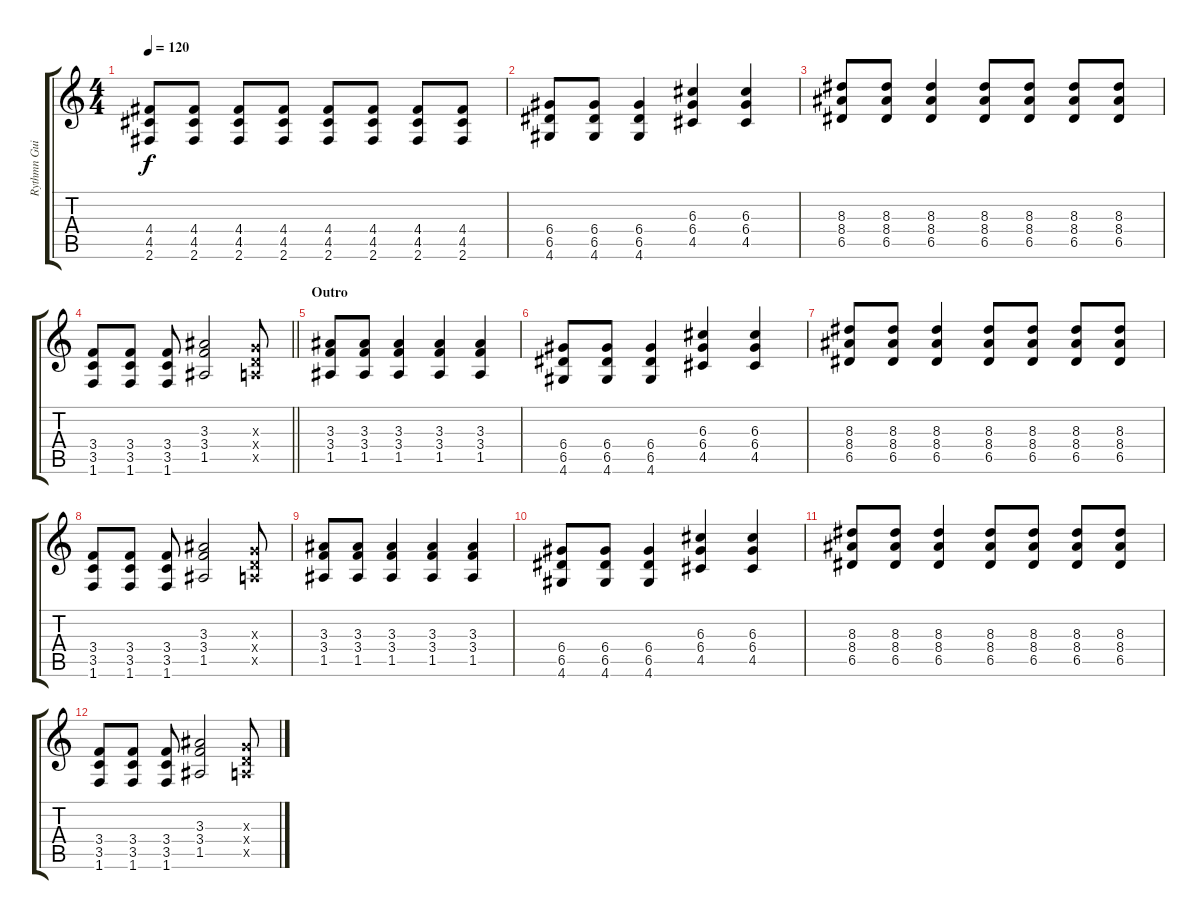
\track ("Rythmn Guitar " "Rythmn Gui") {instrument overdrivenguitar}
\staff {score tabs}
\tuning (E4 B3 G3 D3 A2 E2) {hide}
\ts (4 4)
\tempo 120
\clef g2
\ks c
(4.4 4.5 2.6).8{dy f} (4.4 4.5 2.6).8 (4.4 4.5 2.6).8 (4.4 4.5 2.6).8 (4.4 4.5 2.6).8 (4.4 4.5 2.6).8 (4.4 4.5 2.6).8 (4.4 4.5 2.6).8 |
(6.4 6.5 4.6).8 (6.4 6.5 4.6).8 (6.4 6.5 4.6).4 (6.3 6.4 4.5).4 (6.3 6.4 4.5).4 |
(8.3 8.4 6.5).8 (8.3 8.4 6.5).8 (8.3 8.4 6.5).4 (8.3 8.4 6.5).8 (8.3 8.4 6.5).8 (8.3 8.4 6.5).8 (8.3 8.4 6.5).8 |
\barLineRight lightlight
(3.4 3.5 1.6).8 (3.4 3.5 1.6).8 (3.4 3.5 1.6).8 (3.3 3.4 1.5).2 (0.3{x} 0.4{x} 0.5{x}).8 |
\section ("" "Outro")
(3.3 3.4 1.5).8 (3.3 3.4 1.5).8 (3.3 3.4 1.5).4 (3.3 3.4 1.5).4 (3.3 3.4 1.5).4 |
(6.4 6.5 4.6).8 (6.4 6.5 4.6).8 (6.4 6.5 4.6).4 (6.3 6.4 4.5).4 (6.3 6.4 4.5).4 |
(8.3 8.4 6.5).8 (8.3 8.4 6.5).8 (8.3 8.4 6.5).4 (8.3 8.4 6.5).8 (8.3 8.4 6.5).8 (8.3 8.4 6.5).8 (8.3 8.4 6.5).8 |
(3.4 3.5 1.6).8 (3.4 3.5 1.6).8 (3.4 3.5 1.6).8 (3.3 3.4 1.5).2 (0.3{x} 0.4{x} 0.5{x}).8 |
(3.3 3.4 1.5).8 (3.3 3.4 1.5).8 (3.3 3.4 1.5).4 (3.3 3.4 1.5).4 (3.3 3.4 1.5).4 |
(6.4 6.5 4.6).8 (6.4 6.5 4.6).8 (6.4 6.5 4.6).4 (6.3 6.4 4.5).4 (6.3 6.4 4.5).4 |
(8.3 8.4 6.5).8 (8.3 8.4 6.5).8 (8.3 8.4 6.5).4 (8.3 8.4 6.5).8 (8.3 8.4 6.5).8 (8.3 8.4 6.5).8 (8.3 8.4 6.5).8 |
(3.4 3.5 1.6).8 (3.4 3.5 1.6).8 (3.4 3.5 1.6).8 (3.3 3.4 1.5).2 (0.3{x} 0.4{x} 0.5{x}).8
